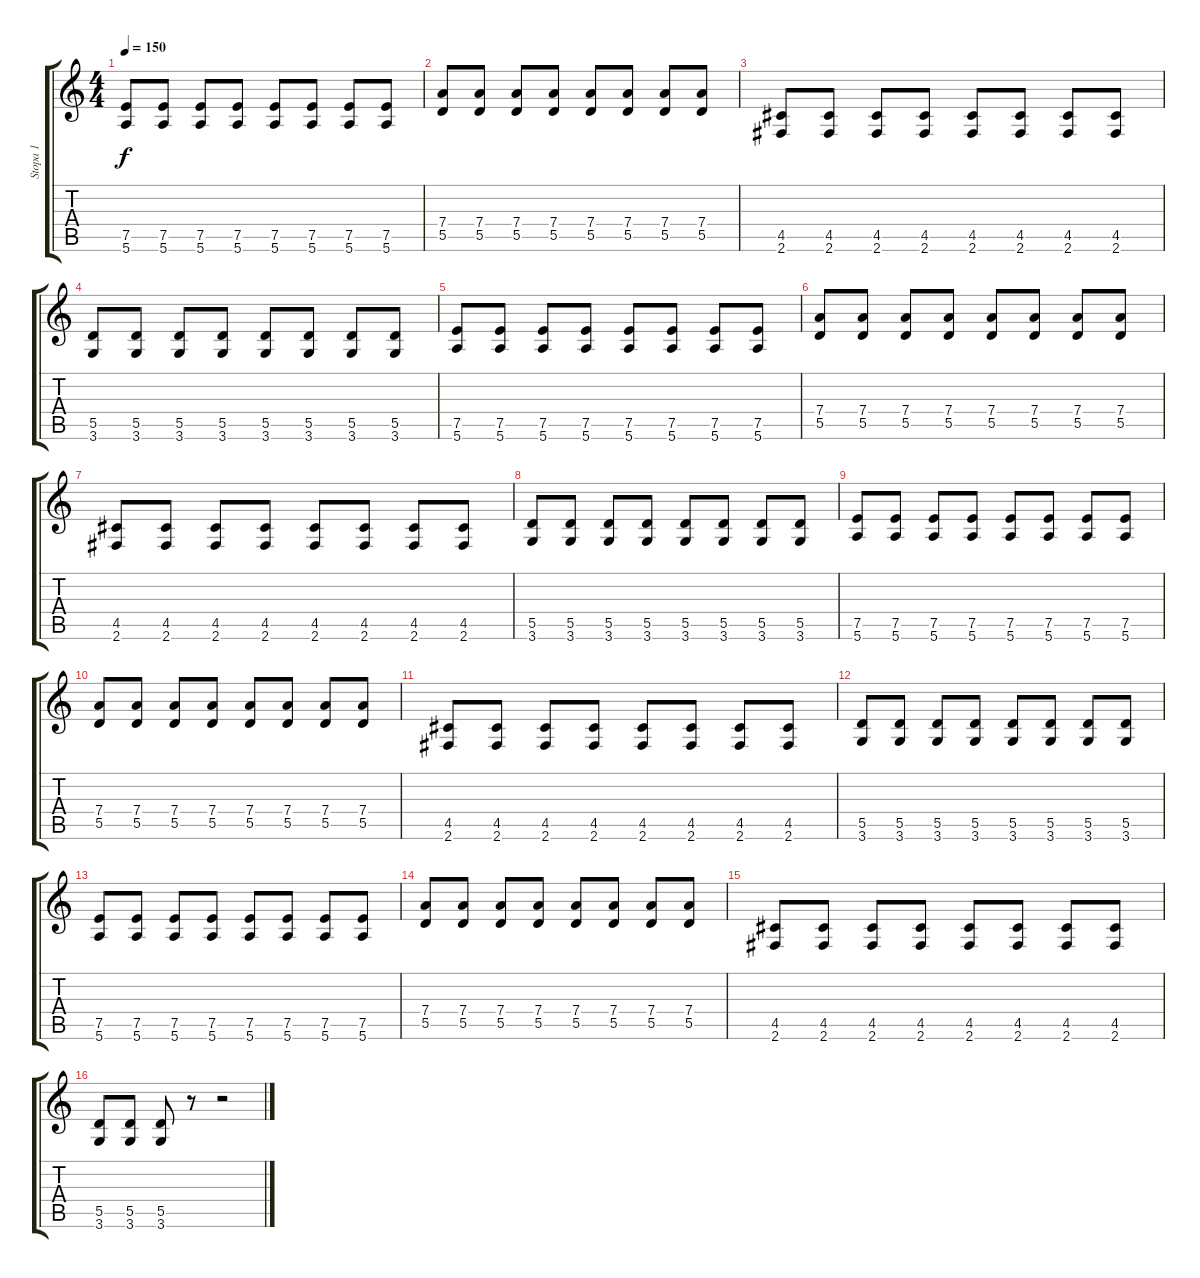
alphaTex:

\track ("Stopa 1" "Stopa 1") {instrument overdrivenguitar}
\staff {score tabs}
\tuning (E4 B3 G3 D3 A2 E2) {hide}
\ts (4 4)
\tempo 150
\clef g2
\ks c
(7.5 5.6).8{dy f} (7.5 5.6).8 (7.5 5.6).8 (7.5 5.6).8 (7.5 5.6).8 (7.5 5.6).8 (7.5 5.6).8 (7.5 5.6).8 |
(7.4 5.5).8 (7.4 5.5).8 (7.4 5.5).8 (7.4 5.5).8 (7.4 5.5).8 (7.4 5.5).8 (7.4 5.5).8 (7.4 5.5).8 |
(4.5 2.6).8 (4.5 2.6).8 (4.5 2.6).8 (4.5 2.6).8 (4.5 2.6).8 (4.5 2.6).8 (4.5 2.6).8 (4.5 2.6).8 |
(5.5 3.6).8 (5.5 3.6).8 (5.5 3.6).8 (5.5 3.6).8 (5.5 3.6).8 (5.5 3.6).8 (5.5 3.6).8 (5.5 3.6).8 |
(7.5 5.6).8 (7.5 5.6).8 (7.5 5.6).8 (7.5 5.6).8 (7.5 5.6).8 (7.5 5.6).8 (7.5 5.6).8 (7.5 5.6).8 |
(7.4 5.5).8 (7.4 5.5).8 (7.4 5.5).8 (7.4 5.5).8 (7.4 5.5).8 (7.4 5.5).8 (7.4 5.5).8 (7.4 5.5).8 |
(4.5 2.6).8 (4.5 2.6).8 (4.5 2.6).8 (4.5 2.6).8 (4.5 2.6).8 (4.5 2.6).8 (4.5 2.6).8 (4.5 2.6).8 |
(5.5 3.6).8 (5.5 3.6).8 (5.5 3.6).8 (5.5 3.6).8 (5.5 3.6).8 (5.5 3.6).8 (5.5 3.6).8 (5.5 3.6).8 |
(7.5 5.6).8 (7.5 5.6).8 (7.5 5.6).8 (7.5 5.6).8 (7.5 5.6).8 (7.5 5.6).8 (7.5 5.6).8 (7.5 5.6).8 |
(7.4 5.5).8 (7.4 5.5).8 (7.4 5.5).8 (7.4 5.5).8 (7.4 5.5).8 (7.4 5.5).8 (7.4 5.5).8 (7.4 5.5).8 |
(4.5 2.6).8 (4.5 2.6).8 (4.5 2.6).8 (4.5 2.6).8 (4.5 2.6).8 (4.5 2.6).8 (4.5 2.6).8 (4.5 2.6).8 |
(5.5 3.6).8 (5.5 3.6).8 (5.5 3.6).8 (5.5 3.6).8 (5.5 3.6).8 (5.5 3.6).8 (5.5 3.6).8 (5.5 3.6).8 |
(7.5 5.6).8 (7.5 5.6).8 (7.5 5.6).8 (7.5 5.6).8 (7.5 5.6).8 (7.5 5.6).8 (7.5 5.6).8 (7.5 5.6).8 |
(7.4 5.5).8 (7.4 5.5).8 (7.4 5.5).8 (7.4 5.5).8 (7.4 5.5).8 (7.4 5.5).8 (7.4 5.5).8 (7.4 5.5).8 |
(4.5 2.6).8 (4.5 2.6).8 (4.5 2.6).8 (4.5 2.6).8 (4.5 2.6).8 (4.5 2.6).8 (4.5 2.6).8 (4.5 2.6).8 |
(5.5 3.6).8 (5.5 3.6).8 (5.5 3.6).8 r.8 r.2
